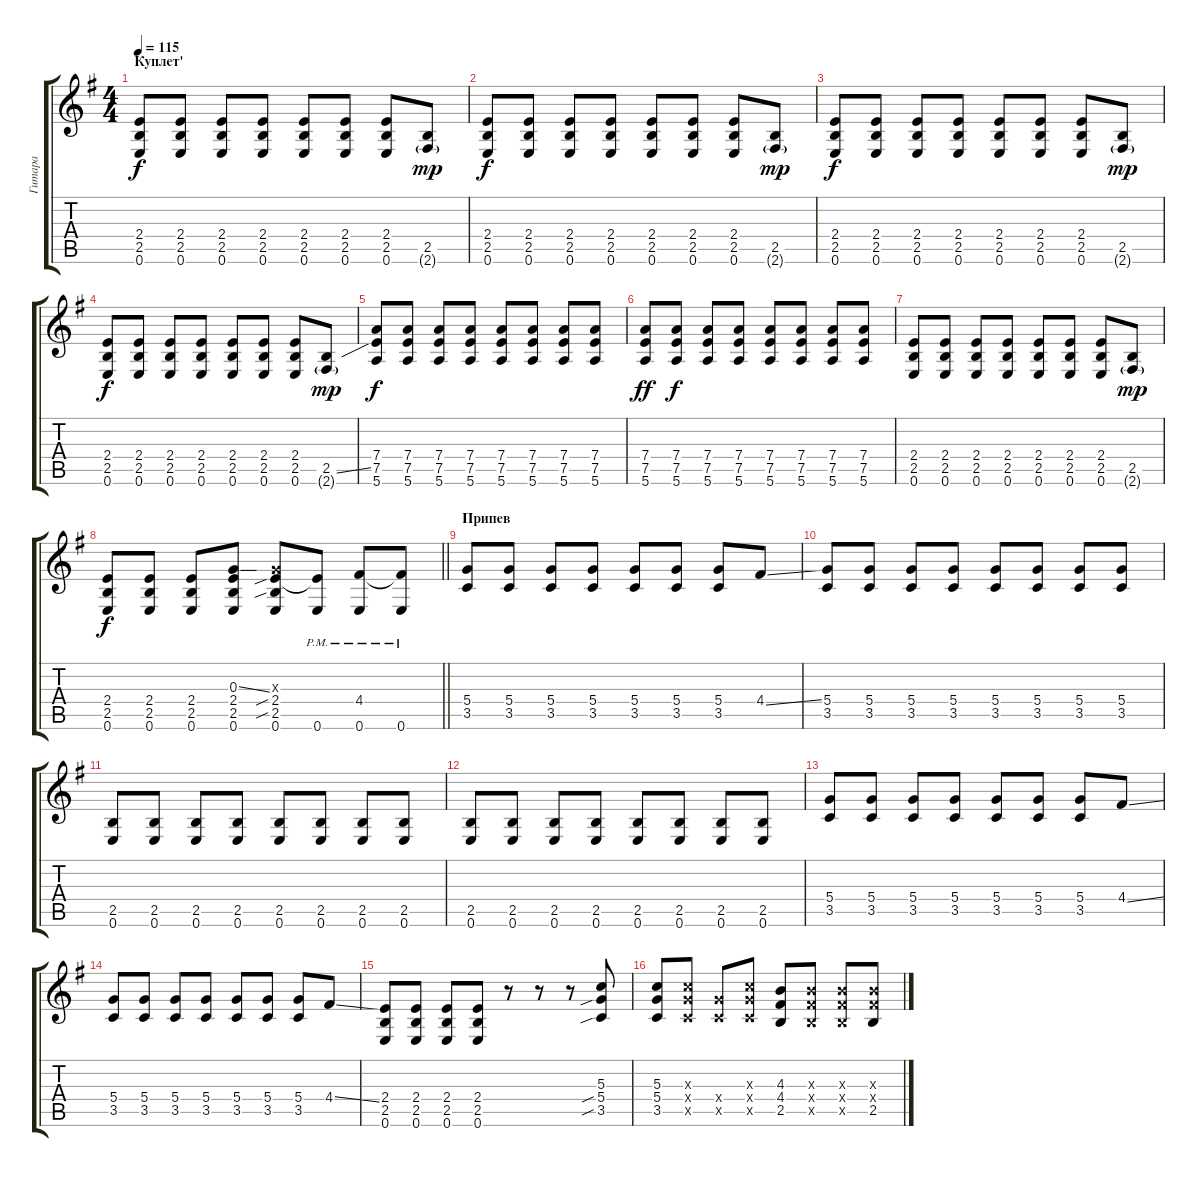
\track ("Гитара" "Гитара") {instrument overdrivenguitar}
\staff {score tabs}
\tuning (E4 B3 G3 D3 A2 E2) {hide}
\ts (4 4)
\section ("" "Куплет'")
\tempo 115
\clef g2
\ks g
(2.4 2.5 0.6).8{dy f volume 10 instrument overdrivenguitar} (2.4 2.5 0.6).8 (2.4 2.5 0.6).8 (2.4 2.5 0.6).8 (2.4 2.5 0.6).8 (2.4 2.5 0.6).8 (2.4 2.5 0.6).8 (2.5 2.6{g}).8{dy mp} |
(2.4 2.5 0.6).8{dy f instrument overdrivenguitar} (2.4 2.5 0.6).8 (2.4 2.5 0.6).8 (2.4 2.5 0.6).8 (2.4 2.5 0.6).8 (2.4 2.5 0.6).8 (2.4 2.5 0.6).8 (2.5 2.6{g}).8{dy mp} |
(2.4 2.5 0.6).8{dy f instrument overdrivenguitar} (2.4 2.5 0.6).8 (2.4 2.5 0.6).8 (2.4 2.5 0.6).8 (2.4 2.5 0.6).8 (2.4 2.5 0.6).8 (2.4 2.5 0.6).8 (2.5 2.6{g}).8{dy mp} |
(2.4 2.5 0.6).8{dy f instrument overdrivenguitar} (2.4 2.5 0.6).8 (2.4 2.5 0.6).8 (2.4 2.5 0.6).8 (2.4 2.5 0.6).8 (2.4 2.5 0.6).8 (2.4 2.5 0.6).8 (2.5{ss} 2.6{g}).8{dy mp} |
(7.4 7.5 5.6).8{dy f} (7.4 7.5 5.6).8 (7.4 7.5 5.6).8 (7.4 7.5 5.6).8 (7.4 7.5 5.6).8 (7.4 7.5 5.6).8 (7.4 7.5 5.6).8 (7.4 7.5 5.6).8 |
(7.4 7.5 5.6).8{dy ff} (7.4 7.5 5.6).8{dy f} (7.4 7.5 5.6).8 (7.4 7.5 5.6).8 (7.4 7.5 5.6).8 (7.4 7.5 5.6).8 (7.4 7.5 5.6).8 (7.4 7.5 5.6).8 |
(2.4 2.5 0.6).8{volume 10 instrument overdrivenguitar} (2.4 2.5 0.6).8 (2.4 2.5 0.6).8 (2.4 2.5 0.6).8 (2.4 2.5 0.6).8 (2.4 2.5 0.6).8 (2.4 2.5 0.6).8 (2.5 2.6{g}).8{dy mp} |
\barLineRight lightlight
(2.4 2.5 0.6).8{dy f instrument overdrivenguitar} (2.4 2.5 0.6).8 (2.4 2.5 0.6).8 (0.3{ss} 2.4 2.5 0.6).8 (0.3{x} 2.4{sib} 2.5{sib} 0.6).8 (2.4{t} 0.6{pm}).8 (4.4 0.6{pm}).8 (4.4{t} 0.6{pm}).8 |
\section ("" "Припев")
(5.4 3.5).8 (5.4 3.5).8 (5.4 3.5).8 (5.4 3.5).8 (5.4 3.5).8 (5.4 3.5).8 (5.4 3.5).8 4.4{ss}.8 |
(5.4 3.5).8 (5.4 3.5).8 (5.4 3.5).8 (5.4 3.5).8 (5.4 3.5).8 (5.4 3.5).8 (5.4 3.5).8 (5.4 3.5).8 |
(2.5 0.6).8 (2.5 0.6).8 (2.5 0.6).8 (2.5 0.6).8 (2.5 0.6).8 (2.5 0.6).8 (2.5 0.6).8 (2.5 0.6).8 |
(2.5 0.6).8 (2.5 0.6).8 (2.5 0.6).8 (2.5 0.6).8 (2.5 0.6).8 (2.5 0.6).8 (2.5 0.6).8 (2.5 0.6).8 |
(5.4 3.5).8 (5.4 3.5).8 (5.4 3.5).8 (5.4 3.5).8 (5.4 3.5).8 (5.4 3.5).8 (5.4 3.5).8 4.4{ss}.8 |
(5.4 3.5).8 (5.4 3.5).8 (5.4 3.5).8 (5.4 3.5).8 (5.4 3.5).8 (5.4 3.5).8 (5.4 3.5).8 4.4{ss}.8 |
(2.4 2.5 0.6).8 (2.4 2.5 0.6).8 (2.4 2.5 0.6).8 (2.4 2.5 0.6).8 r.8 r.8 r.8 (5.3 5.4{sib} 3.5{sib}).8{volume 16 instrument overdrivenguitar} |
(5.3 5.4 3.5).8 (5.3{x} 5.4{x} 3.5{x}).8 (5.4{x} 3.5{x}).8 (5.3{x} 5.4{x} 3.5{x}).8 (4.3 4.4 2.5).8 (4.3{x} 4.4{x} 2.5{x}).8 (4.3{x} 4.4{x} 2.5{x}).8 (4.3{x} 4.4{x} 2.5).8
